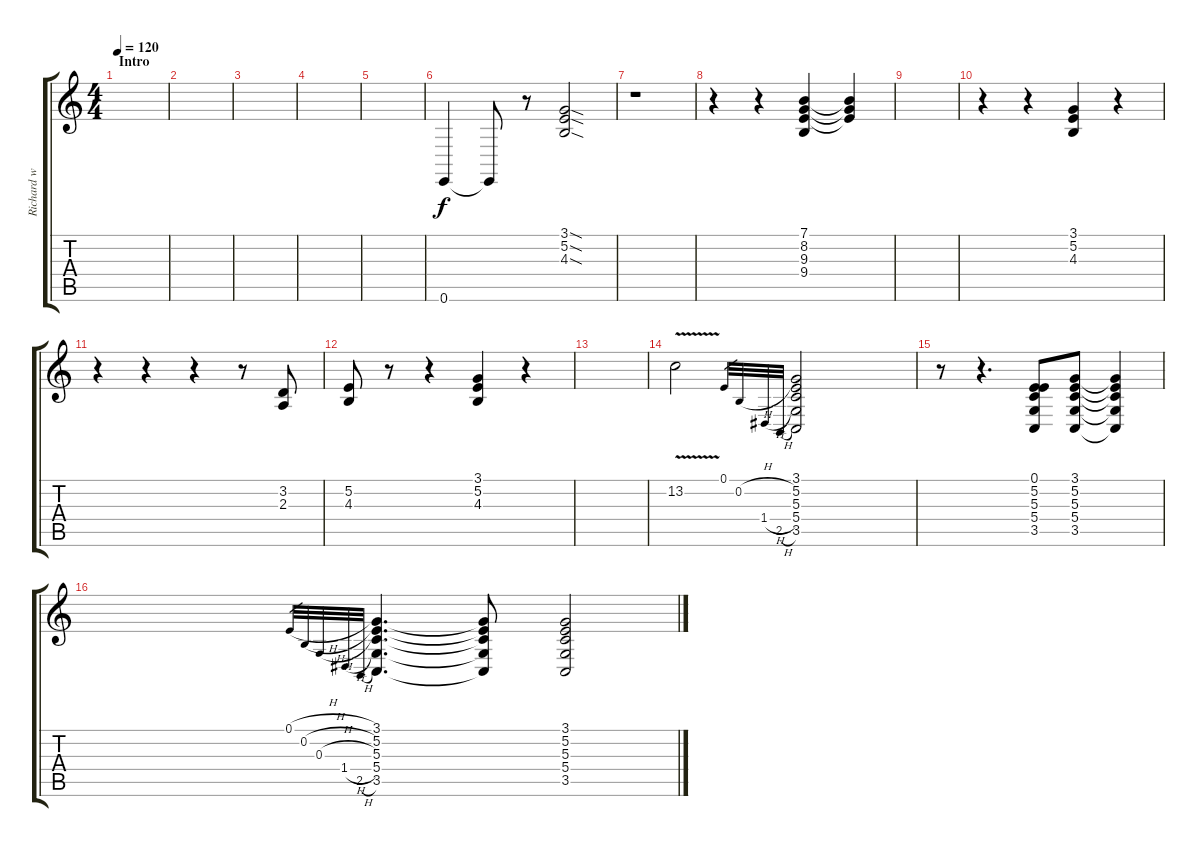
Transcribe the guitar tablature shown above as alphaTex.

\track ("Richard w" "Richard w") {instrument electricpiano1}
\staff {score tabs}
\tuning (E4 B3 G3 D3 A2 E2) {hide}
\ts (4 4)
\section ("" "Intro")
\tempo 120
\clef g2
\ks c
|
|
|
|
|
0.6.4 0.6{t}.8 r.8 (3.1{sod} 5.2{sod} 4.3{sod}).2 |
r.1 |
r.4 r.4 (7.1 8.2 9.3 9.4).4 (7.1{t} 8.2{t} 9.3{t}).4 |
|
r.4 r.4 (3.1 5.2 4.3).4 r.4 |
r.4 r.4 r.4 r.8 (3.2 2.3).8 |
(5.2 4.3).8 r.8 r.4 (3.1 5.2 4.3).4 r.4 |
|
13.2{v}.2 0.1.32{gr} 0.2{h}.32{gr} 1.4{h}.32{gr} 2.5{h}.32{gr} (3.1 5.2 5.3 5.4 3.5).2 |
r.8 r.4{d} (0.1 5.2 5.3 5.4 3.5).8 (3.1 5.2 5.3 5.4 3.5).8 (3.1{t} 5.2{t} 5.3{t} 5.4{t} 3.5{t}).4 |
0.1{h}.32{gr} 0.2{h}.32{gr} 0.3{h}.32{gr} 1.4{h}.32{gr} 2.5{h}.32{gr} (3.1 5.2 5.3 5.4 3.5).4{d} (3.1{t} 5.2{t} 5.3{t} 5.4{t} 3.5{t}).8 (3.1 5.2 5.3 5.4 3.5).2
